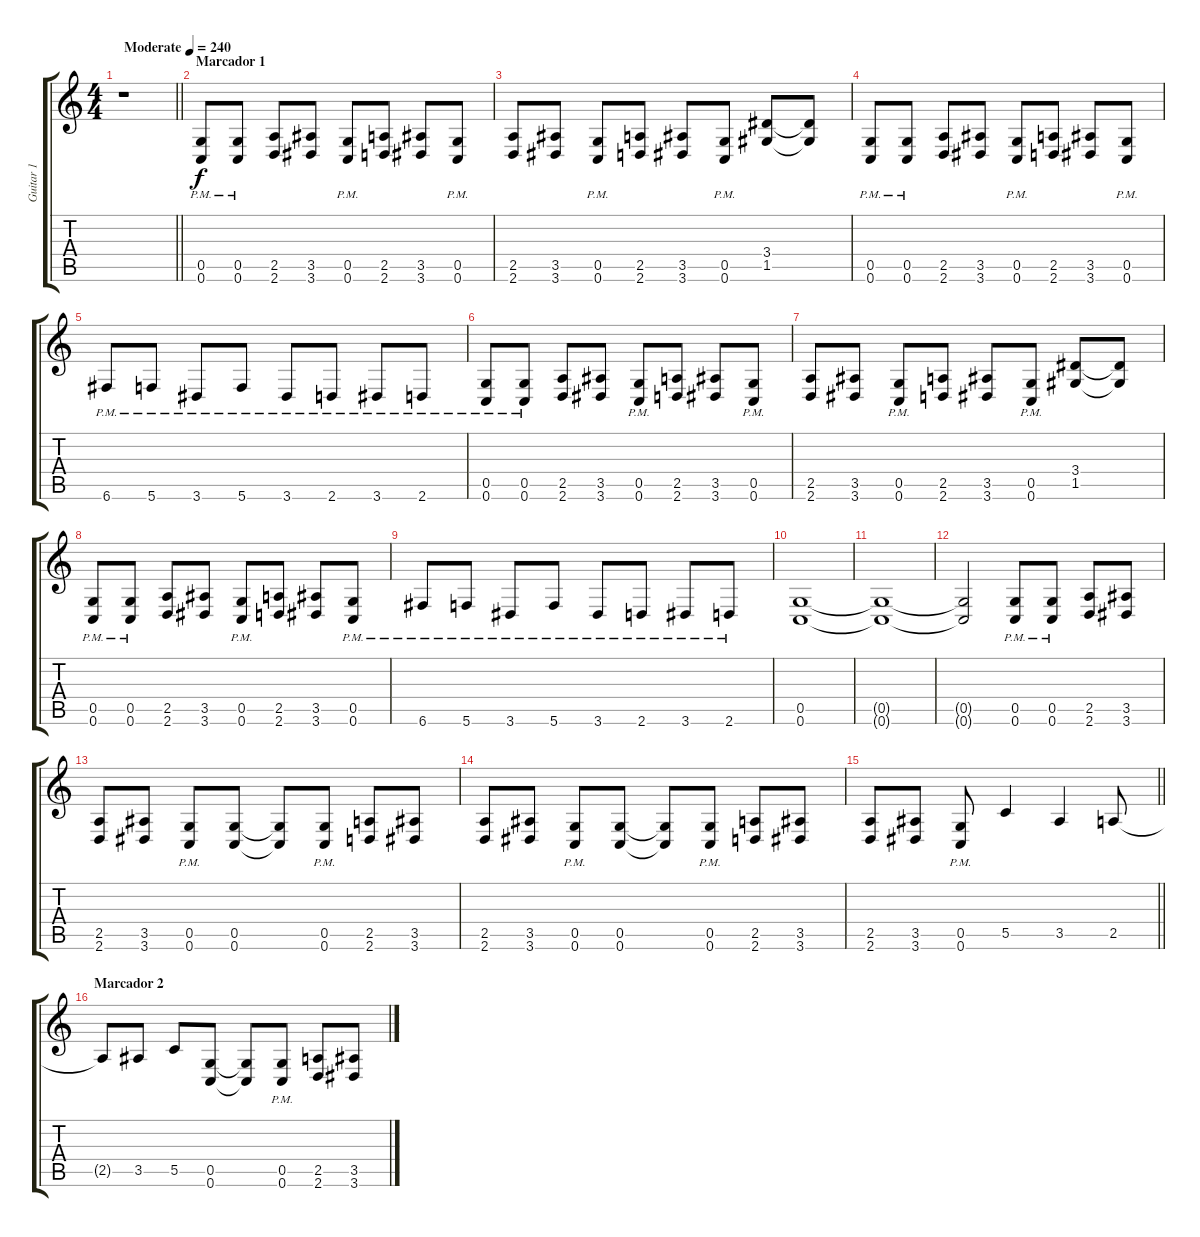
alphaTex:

\track ("Guitar 1" "Guitar 1") {instrument distortionguitar}
\staff {score tabs}
\tuning (D4 A3 F3 C3 G2 C2) {hide}
\ts (4 4)
\tempo (240 "Moderate")
\clef g2
\barLineRight lightlight
\ks c
r.1{dy f instrument distortionguitar} |
\section ("" "Marcador 1")
(0.5{pm} 0.6{pm}).8 (0.5{pm} 0.6{pm}).8 (2.5 2.6).8 (3.5 3.6).8 (0.5{pm} 0.6{pm}).8 (2.5 2.6).8 (3.5 3.6).8 (0.5{pm} 0.6{pm}).8 |
(2.5 2.6).8 (3.5 3.6).8 (0.5{pm} 0.6{pm}).8 (2.5 2.6).8 (3.5 3.6).8 (0.5{pm} 0.6{pm}).8 (3.4 1.5).8 (3.4{t} 1.5{t}).8 |
(0.5{pm} 0.6{pm}).8 (0.5{pm} 0.6{pm}).8 (2.5 2.6).8 (3.5 3.6).8 (0.5{pm} 0.6{pm}).8 (2.5 2.6).8 (3.5 3.6).8 (0.5{pm} 0.6{pm}).8 |
6.6{pm}.8 5.6{pm}.8 3.6{pm}.8 5.6{pm}.8 3.6{pm}.8 2.6{pm}.8 3.6{pm}.8 2.6{pm}.8 |
(0.5{pm} 0.6{pm}).8 (0.5{pm} 0.6{pm}).8 (2.5 2.6).8 (3.5 3.6).8 (0.5{pm} 0.6{pm}).8 (2.5 2.6).8 (3.5 3.6).8 (0.5{pm} 0.6{pm}).8 |
(2.5 2.6).8 (3.5 3.6).8 (0.5{pm} 0.6{pm}).8 (2.5 2.6).8 (3.5 3.6).8 (0.5{pm} 0.6{pm}).8 (3.4 1.5).8 (3.4{t} 1.5{t}).8 |
(0.5{pm} 0.6{pm}).8 (0.5{pm} 0.6{pm}).8 (2.5 2.6).8 (3.5 3.6).8 (0.5{pm} 0.6{pm}).8 (2.5 2.6).8 (3.5 3.6).8 (0.5{pm} 0.6{pm}).8 |
6.6{pm}.8 5.6{pm}.8 3.6{pm}.8 5.6{pm}.8 3.6{pm}.8 2.6{pm}.8 3.6{pm}.8 2.6{pm}.8 |
(0.5 0.6).1 |
(0.5{t} 0.6{t}).1 |
(0.5{t} 0.6{t}).2 (0.5{pm} 0.6{pm}).8 (0.5{pm} 0.6{pm}).8 (2.5 2.6).8 (3.5 3.6).8 |
(2.5 2.6).8 (3.5 3.6).8 (0.5{pm} 0.6{pm}).8 (0.5 0.6).8 (0.5{t} 0.6{t}).8 (0.5{pm} 0.6{pm}).8 (2.5 2.6).8 (3.5 3.6).8 |
(2.5 2.6).8 (3.5 3.6).8 (0.5{pm} 0.6{pm}).8 (0.5 0.6).8 (0.5{t} 0.6{t}).8 (0.5{pm} 0.6{pm}).8 (2.5 2.6).8 (3.5 3.6).8 |
\barLineRight lightlight
(2.5 2.6).8 (3.5 3.6).8 (0.5{pm} 0.6{pm}).8 5.5.4 3.5.4 2.5.8 |
\section ("" "Marcador 2")
2.5{t}.8 3.5.8 5.5.8 (0.5 0.6).8 (0.5{t} 0.6{t}).8 (0.5{pm} 0.6{pm}).8 (2.5 2.6).8 (3.5 3.6).8
